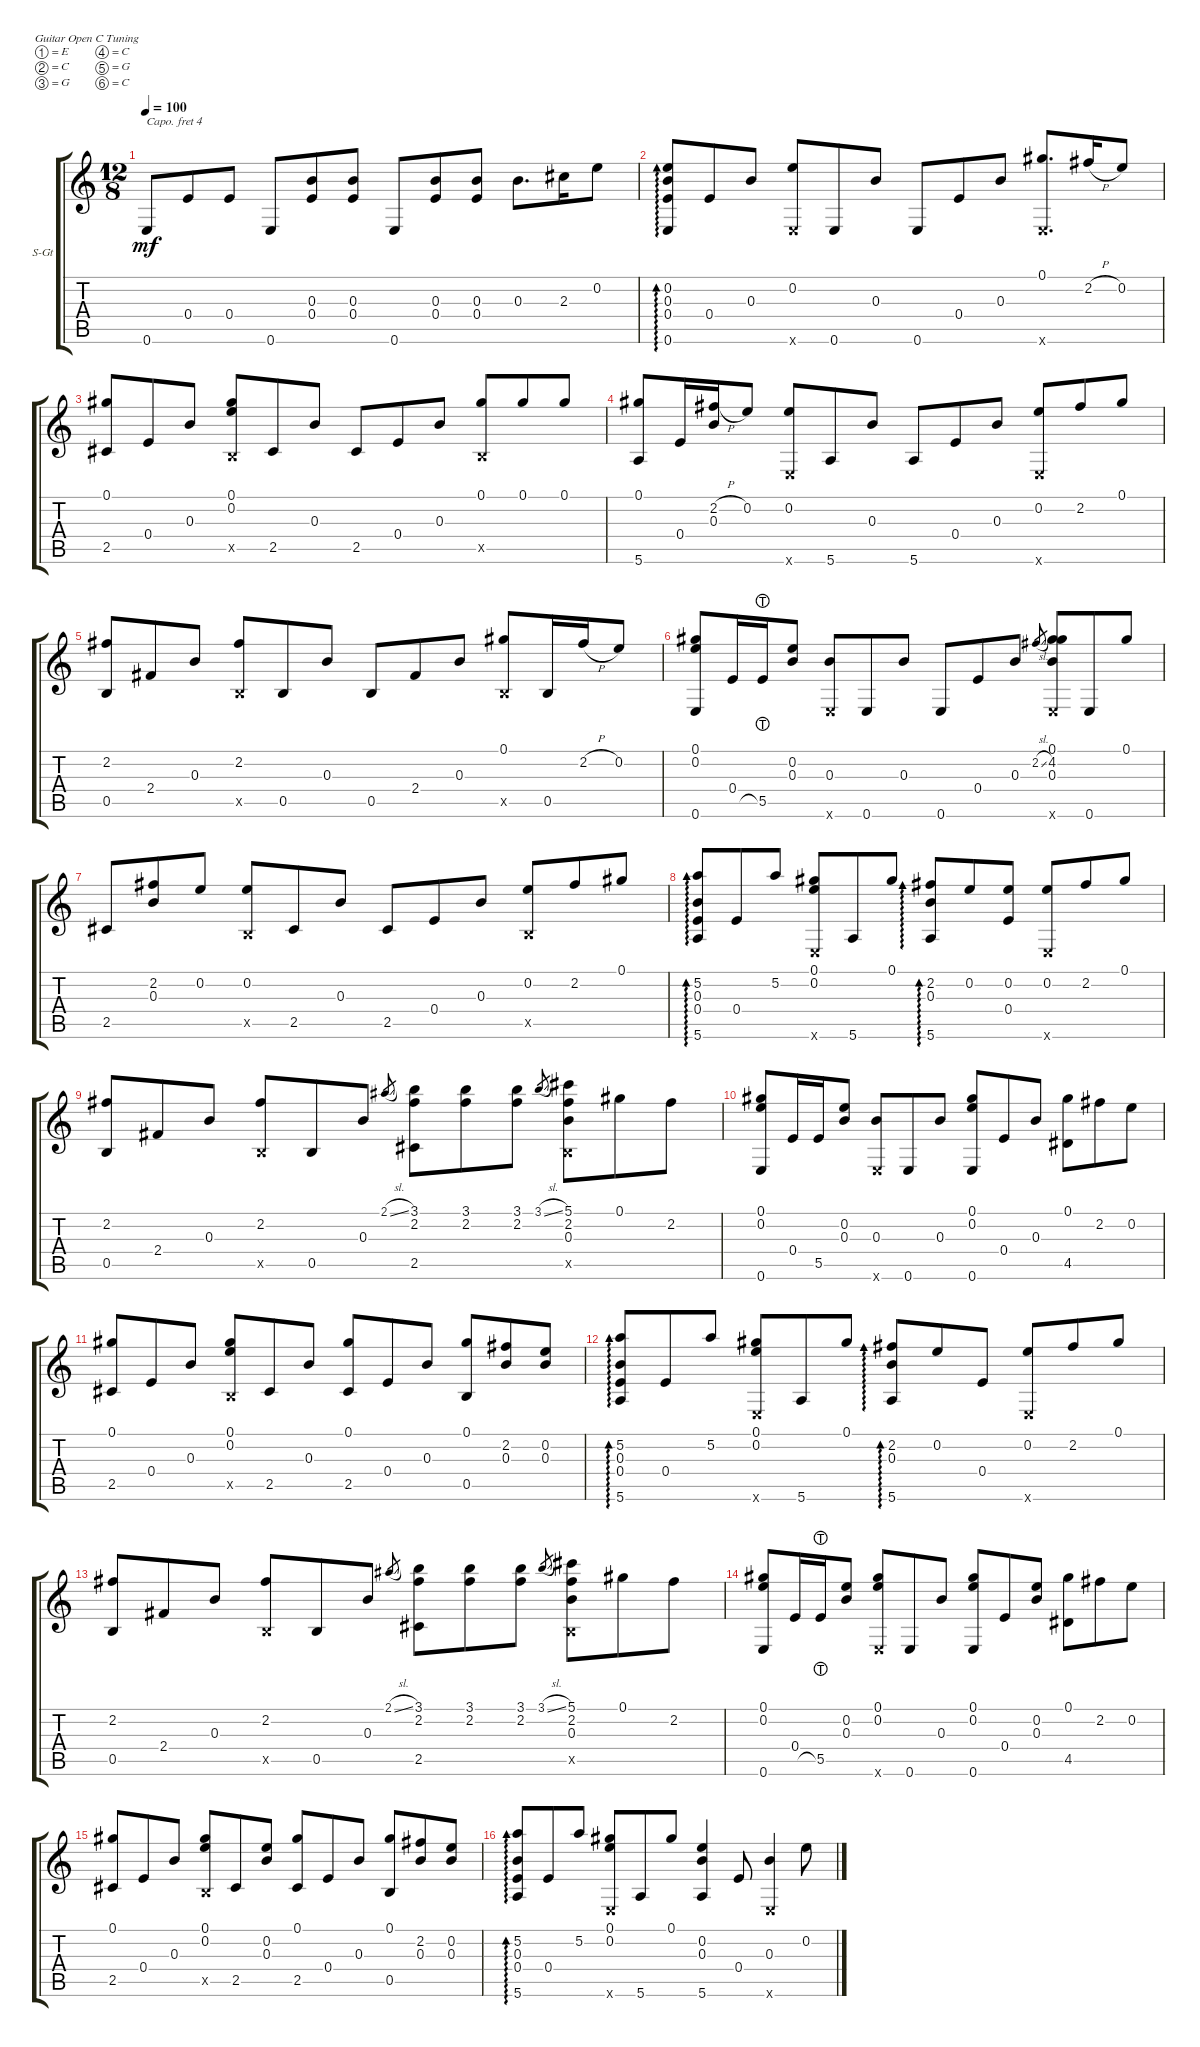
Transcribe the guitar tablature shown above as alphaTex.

\defaultSystemsLayout 4
\bracketExtendMode groupsimilarinstruments
\firstSystemTrackNameOrientation horizontal
\otherSystemsTrackNameOrientation horizontal
\track ("Steel Guitar" "S-Gt") {instrument acousticguitarsteel}
\staff {score tabs}
\capo 4
\tuning (E4 C4 G3 C3 G2 C2)
\ts (12 8)
\tempo 100
\clef g2
\ks c
0.6.8{dy mf instrument acousticguitarsteel} 0.4.8 0.4.8 0.6.8 (0.4 0.3).8 (0.3 0.4).8 0.6.8 (0.4 0.3).8 (0.3 0.4).8 0.3.8{d} 2.3.16 0.2.8 |
(0.2 0.3 0.4 0.6).8{ad 0} 0.4.8 0.3.8 (0.2 0.6{x}).8 0.6.8 0.3.8 0.6.8 0.4.8 0.3.8 (0.1 0.6{x}).8{d} 2.2{h}.16 0.2.8 |
(2.5 0.1).8 0.4.8 0.3.8 (0.2 0.1 0.5{x}).8 2.5.8 0.3.8 2.5.8 0.4.8 0.3.8 (0.1 0.5{x}).8 0.1.8 0.1.8 |
(5.6 0.1).8 0.4.16 (0.3 2.2{h}).16 0.2.8 (0.2 0.6{x}).8 5.6.8 0.3.8 5.6.8 0.4.8 0.3.8 (0.2 0.6{x}).8 2.2.8 0.1.8 |
(0.5 2.2).8 2.4.8 0.3.8 (2.2 0.5{x}).8 0.5.8 0.3.8 0.5.8 2.4.8 0.3.8 (0.1 0.5{x}).8 0.5.16 2.2{h}.16 0.2.8 |
(0.2 0.1 0.6).8 0.4.16 5.5{lht}.16 (0.3 0.2).8 (0.3 0.6{x}).8 0.6.8 0.3.8 0.6.8 0.4.8 0.3.8 2.2{sl}.8{gr} (4.2 0.3 0.1 0.6{x}).8 0.6.8 0.1.8 |
2.5.8 (2.2 0.3).8 0.2.8 (0.5{x} 0.2).8 2.5.8 0.3.8 2.5.8 0.4.8 0.3.8 (0.2 0.5{x}).8 2.2.8 0.1.8 |
(5.2 0.3 0.4 5.6).8{ad 0} 0.4.8 5.2.8 (0.2 0.1 0.6{x}).8 5.6.8 0.1.8 (2.2 0.3 5.6).8{ad 0} 0.2.8 (0.2 0.4).8 (0.2 0.6{x}).8 2.2.8 0.1.8 |
(2.2 0.5).8 2.4.8 0.3.8 (2.2 0.5{x}).8 0.5.8 0.3.8 2.1{sl}.8{gr} (3.1 2.2 2.5).8 (3.1 2.2).8 (3.1 2.2).8 3.1{sl}.8{gr} (5.1 2.2 0.3 0.5{x}).8 0.1.8 2.2.8 |
(0.1 0.2 0.6).8 0.4.16 5.5.16 (0.3 0.2).8 (0.3 0.6{x}).8 0.6.8 0.3.8 (0.2 0.1 0.6).8 0.4.8 0.3.8 (0.1 4.5).8 2.2.8 0.2.8 |
(2.5 0.1).8 0.4.8 0.3.8 (0.2 0.1 0.5{x}).8 2.5.8 0.3.8 (0.1 2.5).8 0.4.8 0.3.8 (0.1 0.5).8 (0.3 2.2).8 (0.2 0.3).8 |
(5.2 0.3 0.4 5.6).8{ad 0} 0.4.8 5.2.8 (0.2 0.1 0.6{x}).8 5.6.8 0.1.8 (2.2 0.3 5.6).8{ad 0} 0.2.8 0.4.8 (0.6{x} 0.2).8 2.2.8 0.1.8 |
(2.2 0.5).8 2.4.8 0.3.8 (2.2 0.5{x}).8 0.5.8 0.3.8 2.1{sl}.8{gr} (3.1 2.2 2.5).8 (3.1 2.2).8 (3.1 2.2).8 3.1{sl}.8{gr} (5.1 2.2 0.3 0.5{x}).8 0.1.8 2.2.8 |
(0.1 0.2 0.6).8 0.4.16 5.5{lht}.16 (0.3 0.2).8 (0.6{x} 0.1 0.2).8 0.6.8 0.3.8 (0.2 0.1 0.6).8 0.4.8 (0.3 0.2).8 (0.1 4.5).8 2.2.8 0.2.8 |
(2.5 0.1).8 0.4.8 0.3.8 (0.2 0.1 0.5{x}).8 2.5.8 (0.3 0.2).8 (0.1 2.5).8 0.4.8 0.3.8 (0.1 0.5).8 (0.3 2.2).8 (0.2 0.3).8 |
(5.2 0.3 0.4 5.6).8{ad 0} 0.4.8 5.2.8 (0.2 0.1 0.6{x}).8 5.6.8 0.1.8 (0.2 0.3 5.6).4 0.4.8 (0.3 0.6{x}).4 0.2{h}.8
